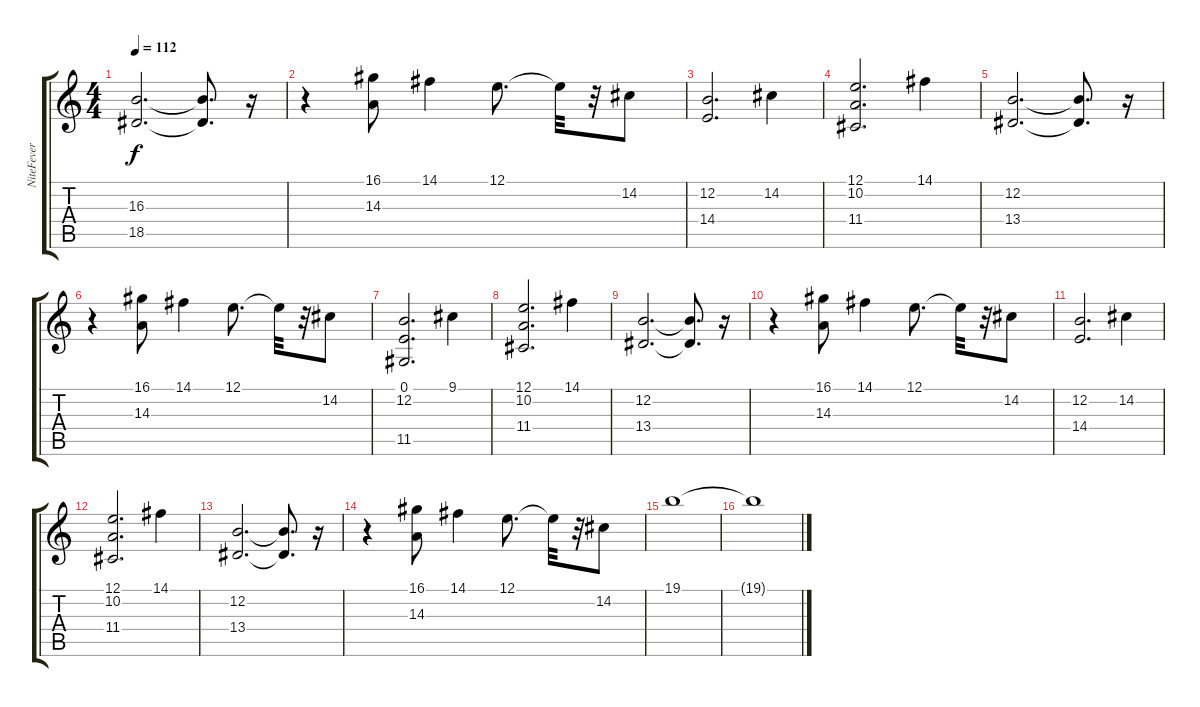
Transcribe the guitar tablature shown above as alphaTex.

\track ("NiteFever         4 " "NiteFever ") {solo instrument stringensemble1}
\staff {score tabs}
\tuning (E4 B3 G3 D3 A2 E2) {hide}
\ts (4 4)
\tempo 112
\clef g2
\ks c
(16.3 18.5).2{d dy f} (16.3{t} 18.5{t}).8{d} r.16 |
r.4 (16.1 14.3).8 14.1.4 12.1.8{d} 12.1{t}.32 r.32 14.2.8 |
(12.2 14.4).2{d} 14.2.4 |
(12.1 10.2 11.4).2{d} 14.1.4 |
(12.2 13.4).2{d} (12.2{t} 13.4{t}).8{d} r.16 |
r.4 (16.1 14.3).8 14.1.4 12.1.8{d} 12.1{t}.32 r.32 14.2.8 |
(0.1 12.2 11.5).2{d} 9.1.4 |
(12.1 10.2 11.4).2{d} 14.1.4 |
(12.2 13.4).2{d} (12.2{t} 13.4{t}).8{d} r.16 |
r.4 (16.1 14.3).8 14.1.4 12.1.8{d} 12.1{t}.32 r.32 14.2.8 |
(12.2 14.4).2{d} 14.2.4 |
(12.1 10.2 11.4).2{d} 14.1.4 |
(12.2 13.4).2{d} (12.2{t} 13.4{t}).8{d} r.16 |
r.4 (16.1 14.3).8 14.1.4 12.1.8{d} 12.1{t}.32 r.32 14.2.8 |
19.1.1 |
19.1{t}.1
